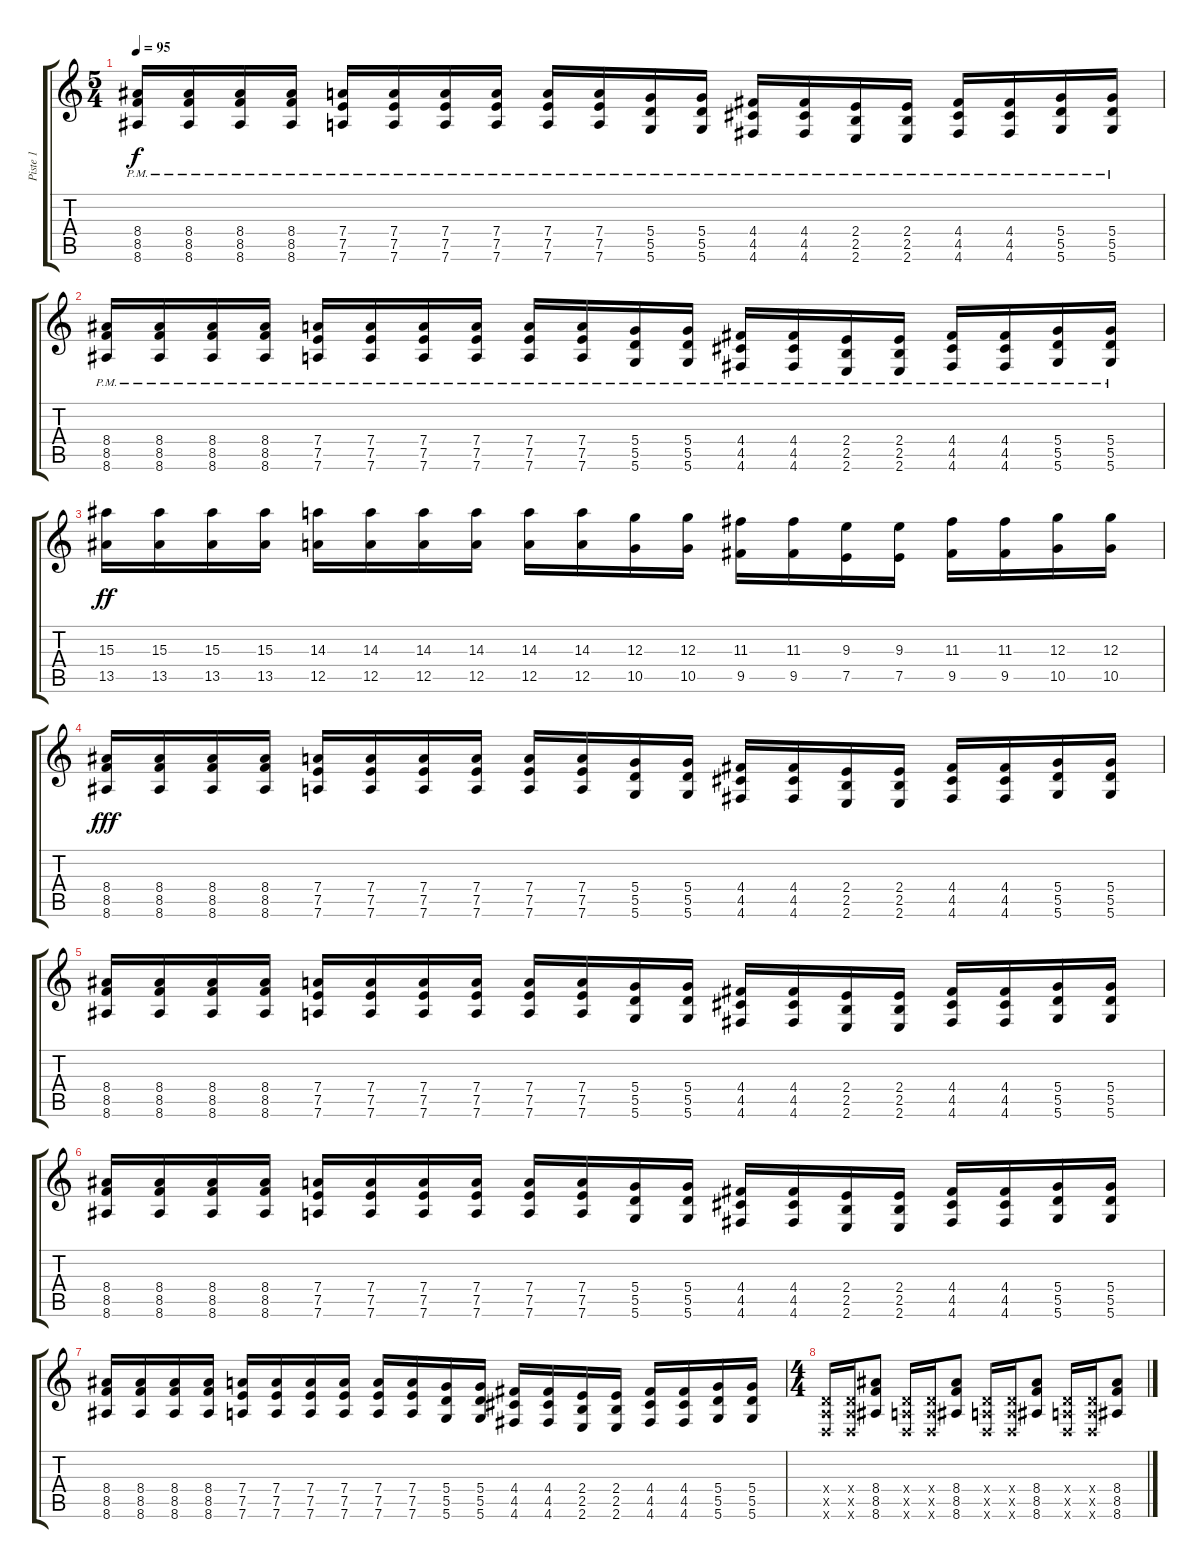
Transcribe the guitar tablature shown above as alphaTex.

\track ("Piste 1" "Piste 1") {instrument distortionguitar}
\staff {score tabs}
\tuning (E4 B3 G3 D3 A2 D2) {hide}
\ts (5 4)
\tempo 95
\clef g2
\ks c
(8.4{pm} 8.5{pm} 8.6{pm}).16{dy f} (8.4{pm} 8.5{pm} 8.6{pm}).16 (8.4{pm} 8.5{pm} 8.6{pm}).16 (8.4{pm} 8.5{pm} 8.6{pm}).16 (7.4{pm} 7.5{pm} 7.6{pm}).16 (7.4{pm} 7.5{pm} 7.6{pm}).16 (7.4{pm} 7.5{pm} 7.6{pm}).16 (7.4{pm} 7.5{pm} 7.6{pm}).16 (7.4{pm} 7.5{pm} 7.6{pm}).16 (7.4{pm} 7.5{pm} 7.6{pm}).16 (5.4{pm} 5.5{pm} 5.6{pm}).16 (5.4{pm} 5.5{pm} 5.6{pm}).16 (4.4{pm} 4.5{pm} 4.6{pm}).16 (4.4{pm} 4.5{pm} 4.6{pm}).16 (2.4{pm} 2.5{pm} 2.6{pm}).16 (2.4{pm} 2.5{pm} 2.6{pm}).16 (4.4{pm} 4.5{pm} 4.6{pm}).16 (4.4{pm} 4.5{pm} 4.6{pm}).16 (5.4{pm} 5.5{pm} 5.6{pm}).16 (5.4{pm} 5.5{pm} 5.6{pm}).16 |
(8.4{pm} 8.5{pm} 8.6{pm}).16 (8.4{pm} 8.5{pm} 8.6{pm}).16 (8.4{pm} 8.5{pm} 8.6{pm}).16 (8.4{pm} 8.5{pm} 8.6{pm}).16 (7.4{pm} 7.5{pm} 7.6{pm}).16 (7.4{pm} 7.5{pm} 7.6{pm}).16 (7.4{pm} 7.5{pm} 7.6{pm}).16 (7.4{pm} 7.5{pm} 7.6{pm}).16 (7.4{pm} 7.5{pm} 7.6{pm}).16 (7.4{pm} 7.5{pm} 7.6{pm}).16 (5.4{pm} 5.5{pm} 5.6{pm}).16 (5.4{pm} 5.5{pm} 5.6{pm}).16 (4.4{pm} 4.5{pm} 4.6{pm}).16 (4.4{pm} 4.5{pm} 4.6{pm}).16 (2.4{pm} 2.5{pm} 2.6{pm}).16 (2.4{pm} 2.5{pm} 2.6{pm}).16 (4.4{pm} 4.5{pm} 4.6{pm}).16 (4.4{pm} 4.5{pm} 4.6{pm}).16 (5.4{pm} 5.5{pm} 5.6{pm}).16 (5.4{pm} 5.5{pm} 5.6{pm}).16 |
(15.3 13.5).16{dy ff} (15.3 13.5).16 (15.3 13.5).16 (15.3 13.5).16 (14.3 12.5).16 (14.3 12.5).16 (14.3 12.5).16 (14.3 12.5).16 (14.3 12.5).16 (14.3 12.5).16 (12.3 10.5).16 (12.3 10.5).16 (11.3 9.5).16 (11.3 9.5).16 (9.3 7.5).16 (9.3 7.5).16 (11.3 9.5).16 (11.3 9.5).16 (12.3 10.5).16 (12.3 10.5).16 |
(8.4 8.5 8.6).16{dy fff} (8.4 8.5 8.6).16 (8.4 8.5 8.6).16 (8.4 8.5 8.6).16 (7.4 7.5 7.6).16 (7.4 7.5 7.6).16 (7.4 7.5 7.6).16 (7.4 7.5 7.6).16 (7.4 7.5 7.6).16 (7.4 7.5 7.6).16 (5.4 5.5 5.6).16 (5.4 5.5 5.6).16 (4.4 4.5 4.6).16 (4.4 4.5 4.6).16 (2.4 2.5 2.6).16 (2.4 2.5 2.6).16 (4.4 4.5 4.6).16 (4.4 4.5 4.6).16 (5.4 5.5 5.6).16 (5.4 5.5 5.6).16 |
(8.4 8.5 8.6).16 (8.4 8.5 8.6).16 (8.4 8.5 8.6).16 (8.4 8.5 8.6).16 (7.4 7.5 7.6).16 (7.4 7.5 7.6).16 (7.4 7.5 7.6).16 (7.4 7.5 7.6).16 (7.4 7.5 7.6).16 (7.4 7.5 7.6).16 (5.4 5.5 5.6).16 (5.4 5.5 5.6).16 (4.4 4.5 4.6).16 (4.4 4.5 4.6).16 (2.4 2.5 2.6).16 (2.4 2.5 2.6).16 (4.4 4.5 4.6).16 (4.4 4.5 4.6).16 (5.4 5.5 5.6).16 (5.4 5.5 5.6).16 |
(8.4 8.5 8.6).16 (8.4 8.5 8.6).16 (8.4 8.5 8.6).16 (8.4 8.5 8.6).16 (7.4 7.5 7.6).16 (7.4 7.5 7.6).16 (7.4 7.5 7.6).16 (7.4 7.5 7.6).16 (7.4 7.5 7.6).16 (7.4 7.5 7.6).16 (5.4 5.5 5.6).16 (5.4 5.5 5.6).16 (4.4 4.5 4.6).16 (4.4 4.5 4.6).16 (2.4 2.5 2.6).16 (2.4 2.5 2.6).16 (4.4 4.5 4.6).16 (4.4 4.5 4.6).16 (5.4 5.5 5.6).16 (5.4 5.5 5.6).16 |
(8.4 8.5 8.6).16 (8.4 8.5 8.6).16 (8.4 8.5 8.6).16 (8.4 8.5 8.6).16 (7.4 7.5 7.6).16 (7.4 7.5 7.6).16 (7.4 7.5 7.6).16 (7.4 7.5 7.6).16 (7.4 7.5 7.6).16 (7.4 7.5 7.6).16 (5.4 5.5 5.6).16 (5.4 5.5 5.6).16 (4.4 4.5 4.6).16 (4.4 4.5 4.6).16 (2.4 2.5 2.6).16 (2.4 2.5 2.6).16 (4.4 4.5 4.6).16 (4.4 4.5 4.6).16 (5.4 5.5 5.6).16 (5.4 5.5 5.6).16 |
\ts (4 4)
(0.4{x} 0.5{x} 0.6{x}).16 (0.4{x} 0.5{x} 0.6{x}).16 (8.4 8.5 8.6).8 (0.4{x} 0.5{x} 0.6{x}).16 (0.4{x} 0.5{x} 0.6{x}).16 (8.4 8.5 8.6).8 (0.4{x} 0.5{x} 0.6{x}).16 (0.4{x} 0.5{x} 0.6{x}).16 (8.4 8.5 8.6).8 (0.4{x} 0.5{x} 0.6{x}).16 (0.4{x} 0.5{x} 0.6{x}).16 (8.4 8.5 8.6).8
